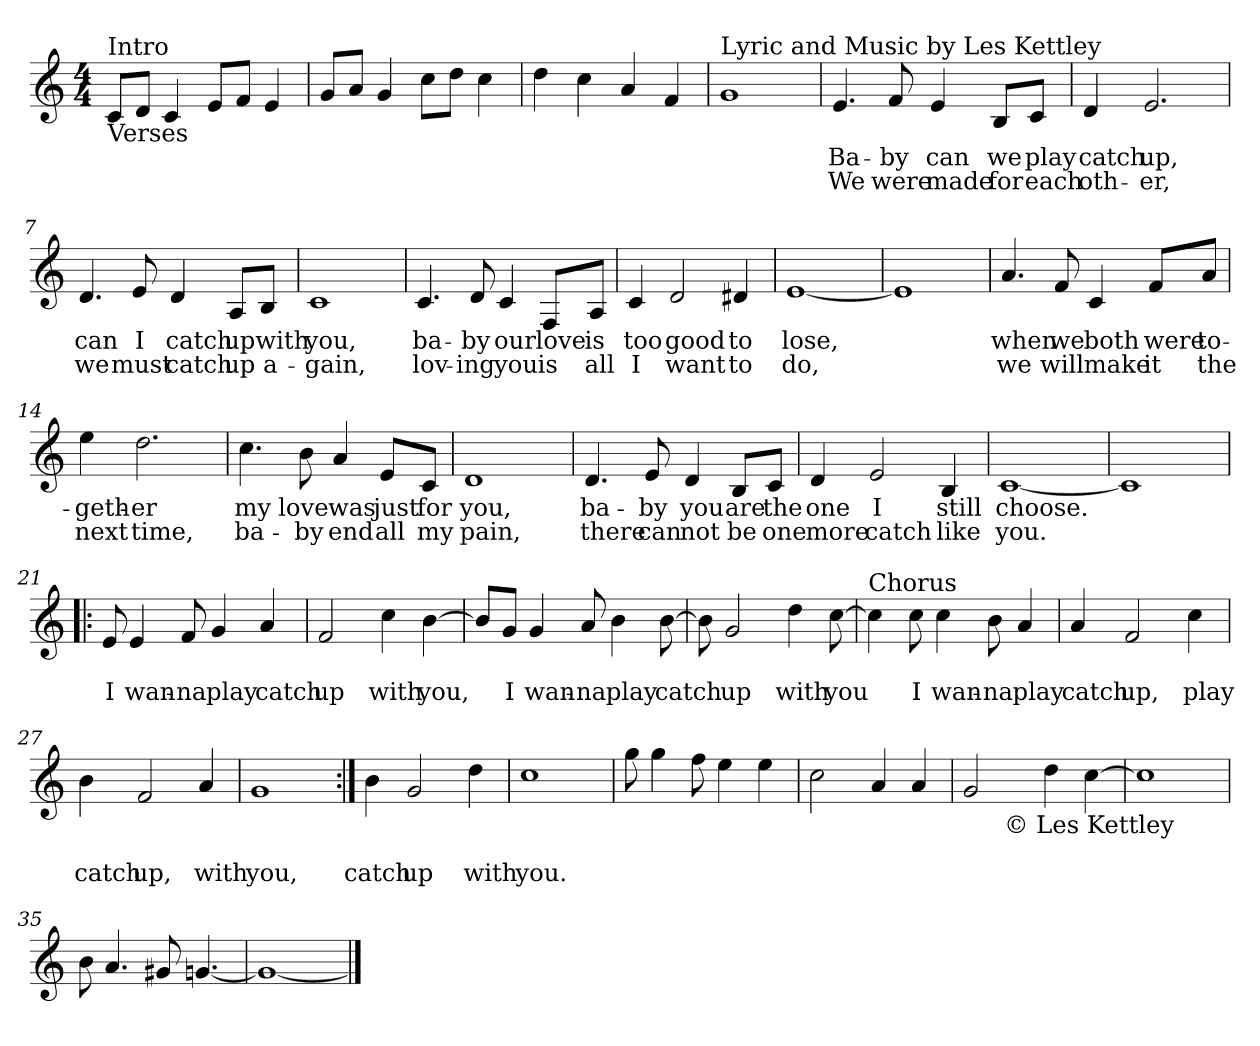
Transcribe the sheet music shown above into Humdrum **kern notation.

**kern	**text	**text
*part1	*part1	*part1
*staff1	*staff1	*staff1
*clefG2	*	*
*k[]	*	*
*C:	*	*
*M4/4	*	*
=1	=1	=1
!LO:TX:b:t=Verses	!	!
!LO:TX:a:t=Intro	!	!
8c/L	.	.
8d/J	.	.
4c/	.	.
8e/L	.	.
8f/J	.	.
4e/	.	.
=2	=2	=2
8g/L	.	.
8a/J	.	.
4g/	.	.
8cc\L	.	.
8dd\J	.	.
4cc\	.	.
=3	=3	=3
4dd\	.	.
4cc\	.	.
4a/	.	.
4f/	.	.
=4	=4	=4
!LO:TX:a:t=Lyric and Music by Les Kettley	!	!
1g	.	.
!!LO:LB:g=z
=5	=5	=5
!	!LO:LY:b	!LO:LY:b
4.e/	Ba-	We
!	!LO:LY:b	!LO:LY:b
8f/	-by	were
!	!LO:LY:b	!LO:LY:b
4e/	can	made
!	!LO:LY:b	!LO:LY:b
8B/L	we	for
!	!LO:LY:b	!LO:LY:b
8c/J	play	each
=6	=6	=6
!	!LO:LY:b	!LO:LY:b
4d/	catch	oth-
!	!LO:LY:b	!LO:LY:b
2.e/	up,	-er,
=7	=7	=7
!	!LO:LY:b	!LO:LY:b
4.d/	can	we
!	!LO:LY:b	!LO:LY:b
8e/	I	must
!	!LO:LY:b	!LO:LY:b
4d/	catch	catch
!	!LO:LY:b	!LO:LY:b
8A/L	up	up
!	!LO:LY:b	!LO:LY:b
8B/J	with	a-
=8	=8	=8
!	!LO:LY:b	!LO:LY:b
1c	you,	-gain,
=9	=9	=9
!	!LO:LY:b	!LO:LY:b
4.c/	ba-	lov-
!	!LO:LY:b	!LO:LY:b
8d/	-by	-ing
!	!LO:LY:b	!LO:LY:b
4c/	our	you
!	!LO:LY:b	!LO:LY:b
8F/L	love	is
!	!LO:LY:b	!LO:LY:b
8A/J	is	all
!!LO:LB:g=z
=10	=10	=10
!	!LO:LY:b	!LO:LY:b
4c/	too	I
!	!LO:LY:b	!LO:LY:b
2d/	good	want
!	!LO:LY:b	!LO:LY:b
4d#X/	to	to
=11	=11	=11
!	!LO:LY:b	!LO:LY:b
[1e	lose,	do,
=12	=12	=12
1e]	.	.
=13	=13	=13
!	!LO:LY:b	!LO:LY:b
4.a/	when	we
!	!LO:LY:b	!LO:LY:b
8f/	we	will
!	!LO:LY:b	!LO:LY:b
4c/	both	make
!	!LO:LY:b	!LO:LY:b
8f/L	were	it
!	!LO:LY:b	!LO:LY:b
8a/J	to-	the
=14	=14	=14
!	!LO:LY:b	!LO:LY:b
4ee\	-geth-	next
!	!LO:LY:b	!LO:LY:b
2.dd\	-er	time,
=15	=15	=15
!	!LO:LY:b	!LO:LY:b
4.cc\	my	ba-
!	!LO:LY:b	!LO:LY:b
8b\	love	-by
!	!LO:LY:b	!LO:LY:b
4a/	was	end
!	!LO:LY:b	!LO:LY:b
8e/L	just	all
!	!LO:LY:b	!LO:LY:b
8c/J	for	my
=16	=16	=16
!	!LO:LY:b	!LO:LY:b
1d	you,	pain,
!!LO:LB:g=z
=17	=17	=17
!	!LO:LY:b	!LO:LY:b
4.d/	ba-	there
!	!LO:LY:b	!LO:LY:b
8e/	-by	can
!	!LO:LY:b	!LO:LY:b
4d/	you	not
!	!LO:LY:b	!LO:LY:b
8B/L	are	be
!	!LO:LY:b	!LO:LY:b
8c/J	the	one
=18	=18	=18
!	!LO:LY:b	!LO:LY:b
4d/	one	more
!	!LO:LY:b	!LO:LY:b
2e/	I	catch
!	!LO:LY:b	!LO:LY:b
4B/	still	like
=19	=19	=19
!	!LO:LY:b	!LO:LY:b
[1c	choose.	you.
=20	=20	=20
1c]	.	.
!!LO:LB:g=z
=21!|:	=21!|:	=21!|:
!	!	!LO:LY:b
8e/	.	I
!	!	!LO:LY:b
4e/	.	wan-
!	!	!LO:LY:b
8f/	.	-na
!	!	!LO:LY:b
4g/	.	play
!	!	!LO:LY:b
4a/	.	catch
=22	=22	=22
!	!	!LO:LY:b
2f/	.	up
!	!	!LO:LY:b
4cc\	.	with
!	!	!LO:LY:b
[4b\	.	you,
=23	=23	=23
8b/L]	.	.
!	!	!LO:LY:b
8g/J	.	I
!	!	!LO:LY:b
4g/	.	wan-
!	!	!LO:LY:b
8a/	.	-na
!	!	!LO:LY:b
4b\	.	play
!	!	!LO:LY:b
[8b\	.	catch
=24	=24	=24
8b\]	.	.
!	!	!LO:LY:b
2g/	.	up
!	!	!LO:LY:b
4dd\	.	with
!	!	!LO:LY:b
[8cc\	.	you
!!LO:LB:g=z
=25	=25	=25
!LO:TX:a:t=Chorus	!	!
4cc\]	.	.
!	!	!LO:LY:b
8cc\	.	I
!	!	!LO:LY:b
4cc\	.	wan-
!	!	!LO:LY:b
8b\	.	-na
!	!	!LO:LY:b
4a/	.	play
=26	=26	=26
!	!	!LO:LY:b
4a/	.	catch
!	!	!LO:LY:b
2f/	.	up,
!	!	!LO:LY:b
4cc\	.	play
=27	=27	=27
!	!	!LO:LY:b
4b\	.	catch
!	!	!LO:LY:b
2f/	.	up,
!	!	!LO:LY:b
4a/	.	with
=28	=28	=28
!	!	!LO:LY:b
1g	.	you,
=29:|!	=29:|!	=29:|!
!	!	!LO:LY:b
4b\	.	catch
!	!	!LO:LY:b
2g/	.	up
!	!	!LO:LY:b
4dd\	.	with
=30	=30	=30
!	!	!LO:LY:b
1cc	.	you.
!!LO:LB:g=z
=31	=31	=31
8gg\	.	.
4gg\	.	.
8ff\	.	.
4ee\	.	.
4ee\	.	.
=32	=32	=32
2cc\	.	.
4a/	.	.
4a/	.	.
=33	=33	=33
*^	*	*
2g/	4ryy	.	.
!	!LO:TX:b:t=© Les Kettley	!	!
.	2.ryy	.	.
4dd\	.	.	.
[4cc\	.	.	.
*v	*v	*	*
=34	=34	=34
1cc]	.	.
=35	=35	=35
8b\	.	.
4.a/	.	.
8g#X/	.	.
[4.gn/	.	.
=36	=36	=36
1g_	.	.
==	==	==
*-	*-	*-
